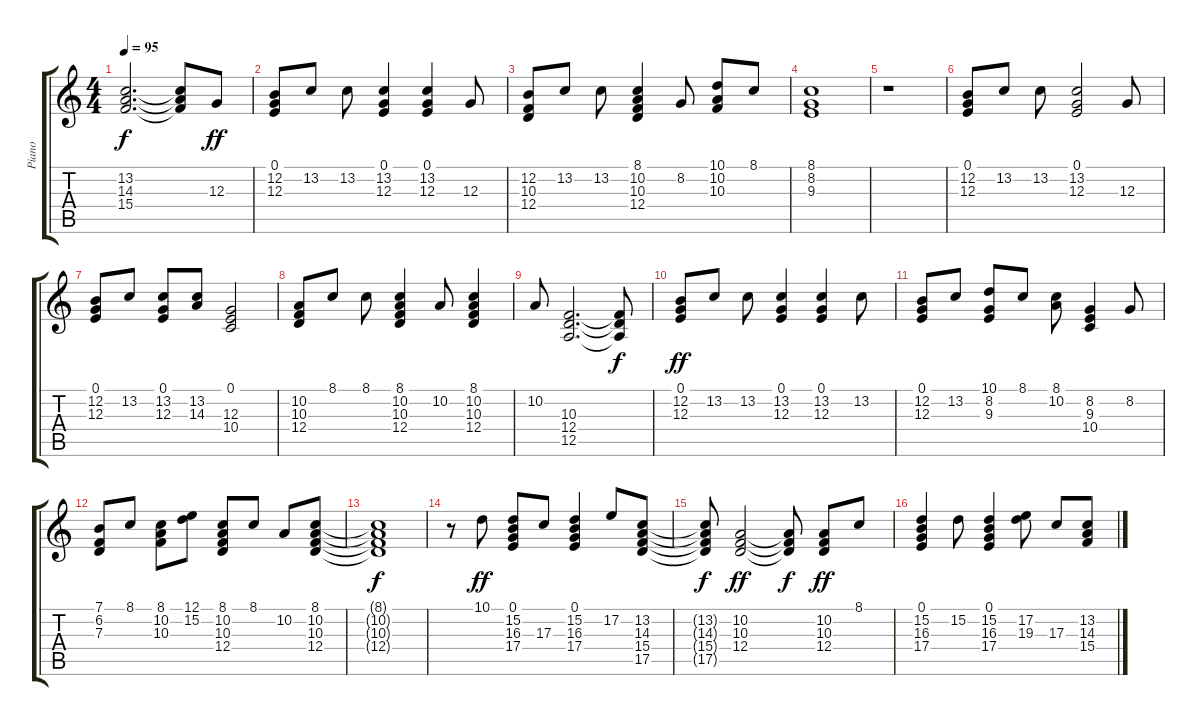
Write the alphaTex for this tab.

\track ("Piano" "Piano") {instrument acousticgrandpiano}
\staff {score tabs}
\tuning (E4 B3 G3 D3 A2 E2) {hide}
\ts (4 4)
\tempo 95
\clef g2
\ks c
(13.2{t} 14.3{t} 15.4{t}).2{d dy f} (13.2{t} 14.3{t} 15.4{t}).8 12.3.8{dy ff} |
(0.1 12.2 12.3).8 13.2.8 13.2.8 (0.1 13.2 12.3).4 (0.1 13.2 12.3).4 12.3.8 |
(12.2 10.3 12.4).8 13.2.8 13.2.8 (8.1 10.2 10.3 12.4).4 8.2.8 (10.1 10.2 10.3).8 8.1.8 |
(8.1 8.2 9.3).1 |
r.1 |
(0.1 12.2 12.3).8 13.2.8 13.2.8 (0.1 13.2 12.3).2 12.3.8 |
(0.1 12.2 12.3).8 13.2.8 (0.1 13.2 12.3).8 (13.2 14.3).8 (0.1 12.3 10.4).2 |
(10.2 10.3 12.4).8 8.1.8 8.1.8 (8.1 10.2 10.3 12.4).4 10.2.8 (8.1 10.2 10.3 12.4).4 |
10.2.8 (10.3 12.4 12.5).2{d} (10.3{t} 12.4{t} 12.5{t}).8{dy f} |
(0.1 12.2 12.3).8{dy ff} 13.2.8 13.2.8 (0.1 13.2 12.3).4 (0.1 13.2 12.3).4 13.2.8 |
(0.1 12.2 12.3).8 13.2.8 (10.1 8.2 9.3).8 8.1.8 (8.1 10.2).8 (8.2 9.3 10.4).4 8.2.8 |
(7.1 6.2 7.3).8 8.1.8 (8.1 10.2 10.3).8 (12.1 15.2).8 (8.1 10.2 10.3 12.4).8 8.1.8 10.2.8 (8.1 10.2 10.3 12.4).8 |
(8.1{t} 10.2{t} 10.3{t} 12.4{t}).1{dy f} |
r.8 10.1.8{dy ff} (0.1 15.2 16.3 17.4).8 17.3.8 (0.1 15.2 16.3 17.4).4 17.2.8 (13.2 14.3 15.4 17.5).8 |
(13.2{t} 14.3{t} 15.4{t} 17.5{t}).8{dy f} (10.2 10.3 12.4).2{dy ff} (10.2{t} 10.3{t} 12.4{t}).8{dy f} (10.2 10.3 12.4).8{dy ff} 8.1.8 |
(0.1 15.2 16.3 17.4).4 15.2.8 (0.1 15.2 16.3 17.4).4 (17.2 19.3).8 17.3.8 (13.2 14.3 15.4).8
